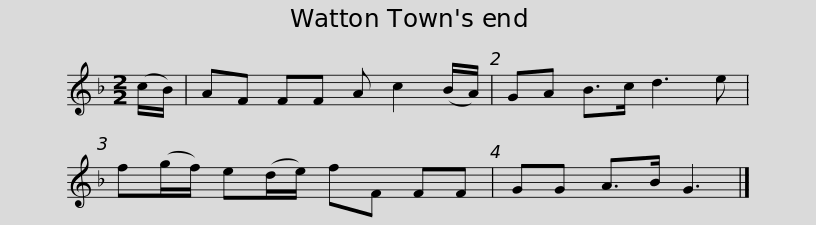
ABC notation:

X:1
L:1/8
M:2/2
I:linebreak $
K:F
V:1 treble
V:1
 (c/B/) | AF FF A c2 (B/A/) | GA B>c d3 e | f(g/f/) e(d/e/) fF FF | GG A>B G3 |] %5
